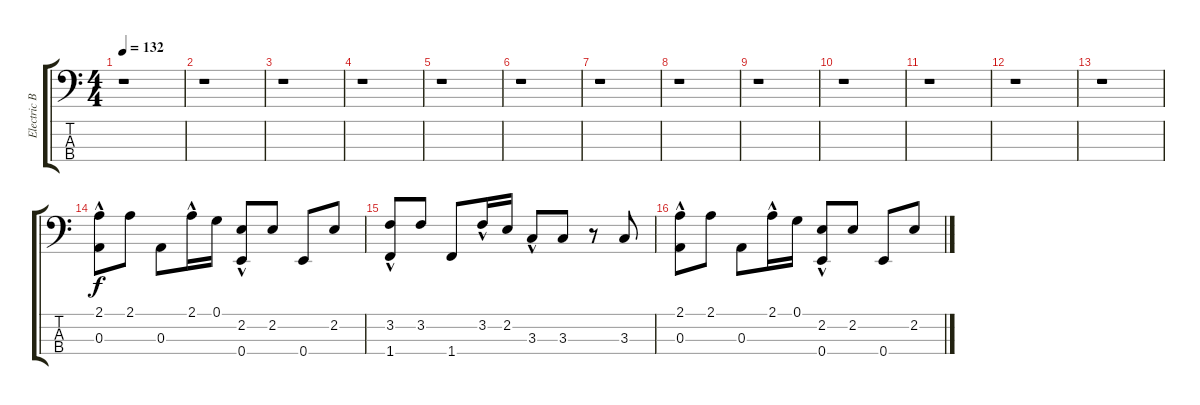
\track ("Electric Bass" "Electric B") {instrument synthbass1}
\staff {score tabs}
\tuning (G2 D2 A1 E1) {hide}
\ts (4 4)
\tempo 132
\clef f4
\ks c
r.1{dy f instrument synthbass1} |
r.1 |
r.1 |
r.1 |
r.1 |
r.1 |
r.1 |
r.1 |
r.1 |
r.1 |
r.1 |
r.1 |
r.1 |
(2.1{hac} 0.3).8 2.1.8 0.3.8 2.1{hac}.16 0.1.16 (2.2{hac} 0.4).8 2.2.8 0.4.8 2.2.8 |
(3.2{hac} 1.4).8 3.2.8 1.4.8 3.2{hac}.16 2.2.16 3.3{hac}.8 3.3.8 r.8 3.3.8 |
(2.1{hac} 0.3).8 2.1.8 0.3.8 2.1{hac}.16 0.1.16 (2.2{hac} 0.4).8 2.2.8 0.4.8 2.2.8
